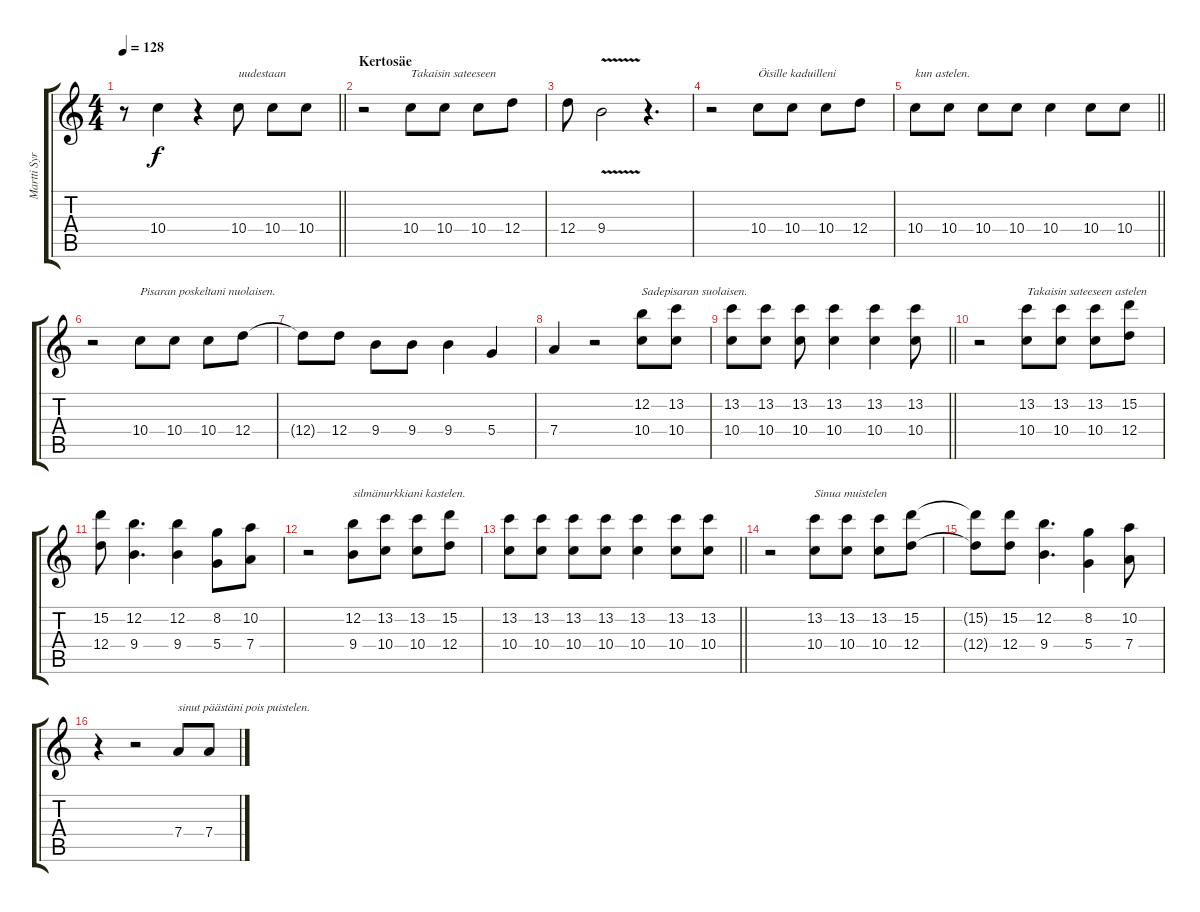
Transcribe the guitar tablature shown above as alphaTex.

\track ("Martti Syrjä" "Martti Syr") {instrument overdrivenguitar}
\staff {score tabs}
\tuning (E4 B3 G3 D3 A2 E2) {hide}
\ts (4 4)
\tempo 128
\clef g2
\barLineRight lightlight
\ks c
r.8{dy f} 10.4.4 r.4 10.4.8{txt "uudestaan"} 10.4.8 10.4.8 |
\section ("" "Kertosäe")
r.2 10.4.8{txt "Takaisin sateeseen"} 10.4.8 10.4.8 12.4.8 |
12.4.8 9.4{v}.2 r.4{d} |
r.2 10.4.8{txt "Öisille kaduilleni"} 10.4.8 10.4.8 12.4.8 |
\barLineRight lightlight
10.4.8{txt "kun astelen."} 10.4.8 10.4.8 10.4.8 10.4.4 10.4.8 10.4.8 |
r.2 10.4.8{txt "Pisaran poskeltani nuolaisen."} 10.4.8 10.4.8 12.4.8 |
12.4{t}.8 12.4.8 9.4.8 9.4.8 9.4.4 5.4.4 |
7.4.4 r.2 (12.2 10.4).8{txt "Sadepisaran suolaisen."} (13.2 10.4).8 |
\barLineRight lightlight
(13.2 10.4).8 (13.2 10.4).8 (13.2 10.4).8 (13.2 10.4).4 (13.2 10.4).4 (13.2 10.4).8 |
r.2 (13.2 10.4).8{txt "Takaisin sateeseen astelen"} (13.2 10.4).8 (13.2 10.4).8 (15.2 12.4).8 |
(15.2 12.4).8 (12.2 9.4).4{d} (12.2 9.4).4 (8.2 5.4).8 (10.2 7.4).8 |
r.2 (12.2 9.4).8{txt "silmänurkkiani kastelen."} (13.2 10.4).8 (13.2 10.4).8 (15.2 12.4).8 |
\barLineRight lightlight
(13.2 10.4).8 (13.2 10.4).8 (13.2 10.4).8 (13.2 10.4).8 (13.2 10.4).4 (13.2 10.4).8 (13.2 10.4).8 |
r.2 (13.2 10.4).8{txt "Sinua muistelen"} (13.2 10.4).8 (13.2 10.4).8 (15.2 12.4).8 |
(15.2{t} 12.4{t}).8 (15.2 12.4).8 (12.2 9.4).4{d} (8.2 5.4).4 (10.2 7.4).8 |
r.4 r.2 7.4.8{txt "sinut päästäni pois puistelen."} 7.4.8
